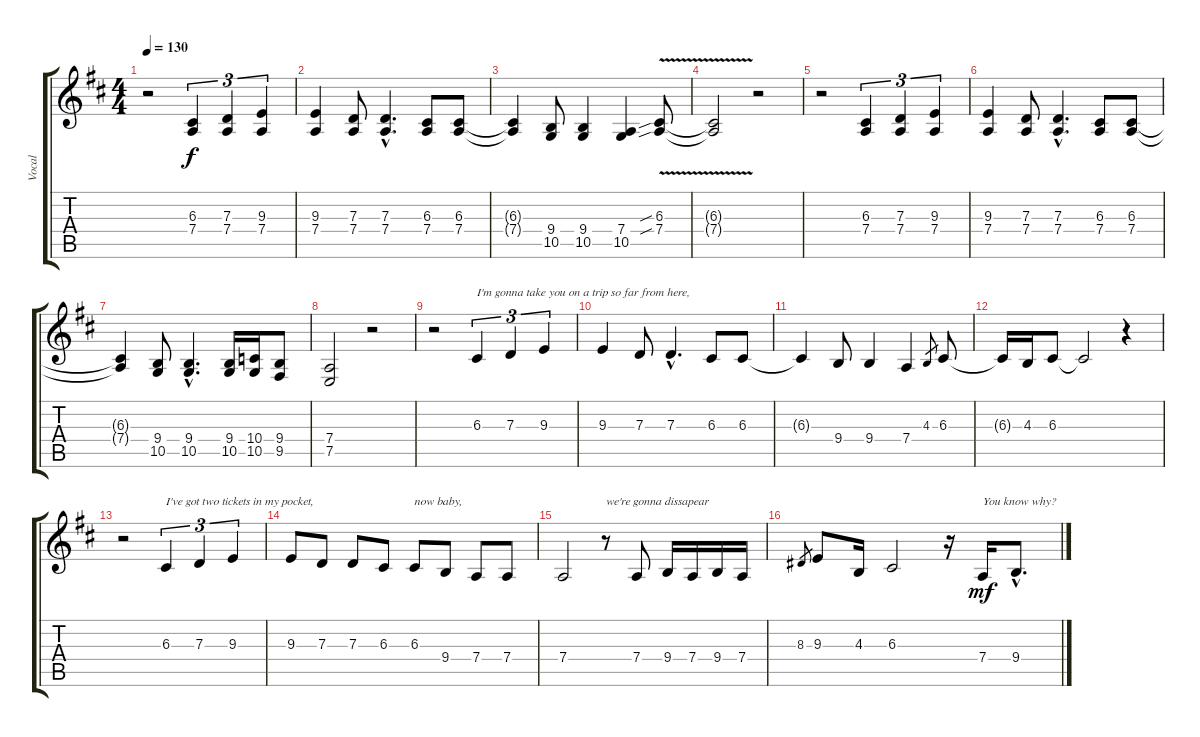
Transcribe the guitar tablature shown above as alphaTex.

\track ("Vocal" "Vocal") {instrument lead2sawtooth}
\staff {score tabs}
\tuning (E4 B3 G3 D3 A2 E2) {hide}
\ts (4 4)
\tempo 130
\clef g2
\ks d
r.2{dy mp} (6.3 7.4).4{tu (3 2) dy f instrument tenorsax} (7.3 7.4).4{tu (3 2)} (9.3 7.4).4{tu (3 2)} |
(9.3 7.4).4 (7.3 7.4).8 (7.3{hac} 7.4{hac}).4{d} (6.3 7.4).8 (6.3 7.4).8 |
(6.3{t} 7.4{t}).4 (9.4 10.5).8 (9.4 10.5).4 (7.4 10.5).4 (6.3{v sib} 7.4{v sib}).8 |
(6.3{t} 7.4{t}).2 r.2 |
r.2 (6.3 7.4).4{tu (3 2)} (7.3 7.4).4{tu (3 2)} (9.3 7.4).4{tu (3 2)} |
(9.3 7.4).4 (7.3 7.4).8 (7.3{hac} 7.4{hac}).4{d} (6.3 7.4).8 (6.3 7.4).8 |
(6.3{t} 7.4{t}).4 (9.4 10.5).8 (9.4{hac} 10.5{hac}).4{d} (9.4 10.5).16 (10.4 10.5).16 (9.4 9.5).8 |
(7.4 7.5).2 r.2 |
r.2 6.3.4{tu (3 2) txt "I'm gonna take you on a trip so far from here," instrument lead2sawtooth} 7.3.4{tu (3 2)} 9.3.4{tu (3 2)} |
9.3.4 7.3.8 7.3{hac}.4{d} 6.3.8 6.3.8 |
6.3{t}.4 9.4.8 9.4.4 7.4.4 4.3.8{gr} 6.3.8 |
6.3{t}.16 4.3.16 6.3.8 6.3{t}.2 r.4 |
r.2 6.3.4{tu (3 2) txt "I've got two tickets in my pocket, "} 7.3.4{tu (3 2)} 9.3.4{tu (3 2)} |
9.3.8 7.3.8 7.3.8 6.3.8 6.3.8{txt "now baby, "} 9.4.8 7.4.8 7.4.8 |
7.4.2 r.8{txt "we're gonna dissapear"} 7.4.8 9.4.16 7.4.16 9.4.16 7.4.16 |
8.3.8{gr} 9.3.8 4.3.16 6.3.2 r.16 7.4.16{txt "You know why?" dy mf} 9.4{hac}.8{d}
